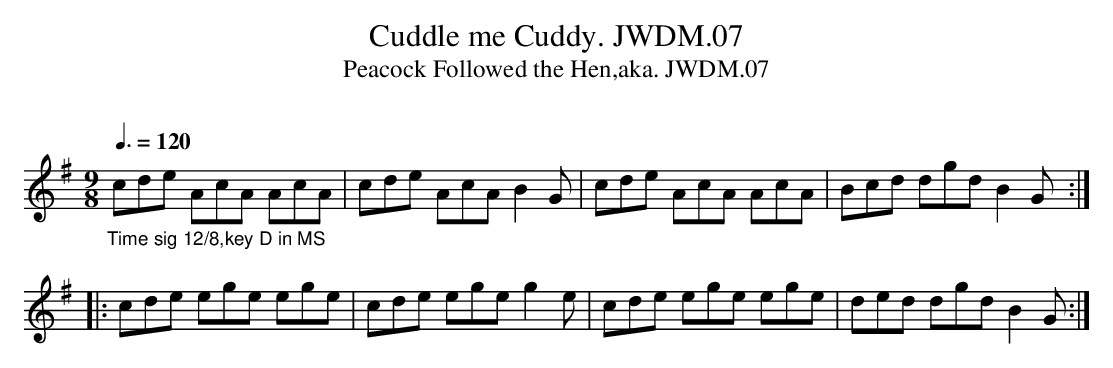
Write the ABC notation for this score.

X:1
T:Cuddle me Cuddy. JWDM.07
T:Peacock Followed the Hen,aka. JWDM.07
M:9/8
L:1/8
Q:3/8=120
O:
K:G
"_Time sig 12/8,key D in MS"cde AcA AcA|\
cde AcA B2G|cde AcA AcA|Bcd dgd B2G:|
|:cde ege ege|cde ege g2e|cde ege ege|ded dgd B2 G:|
